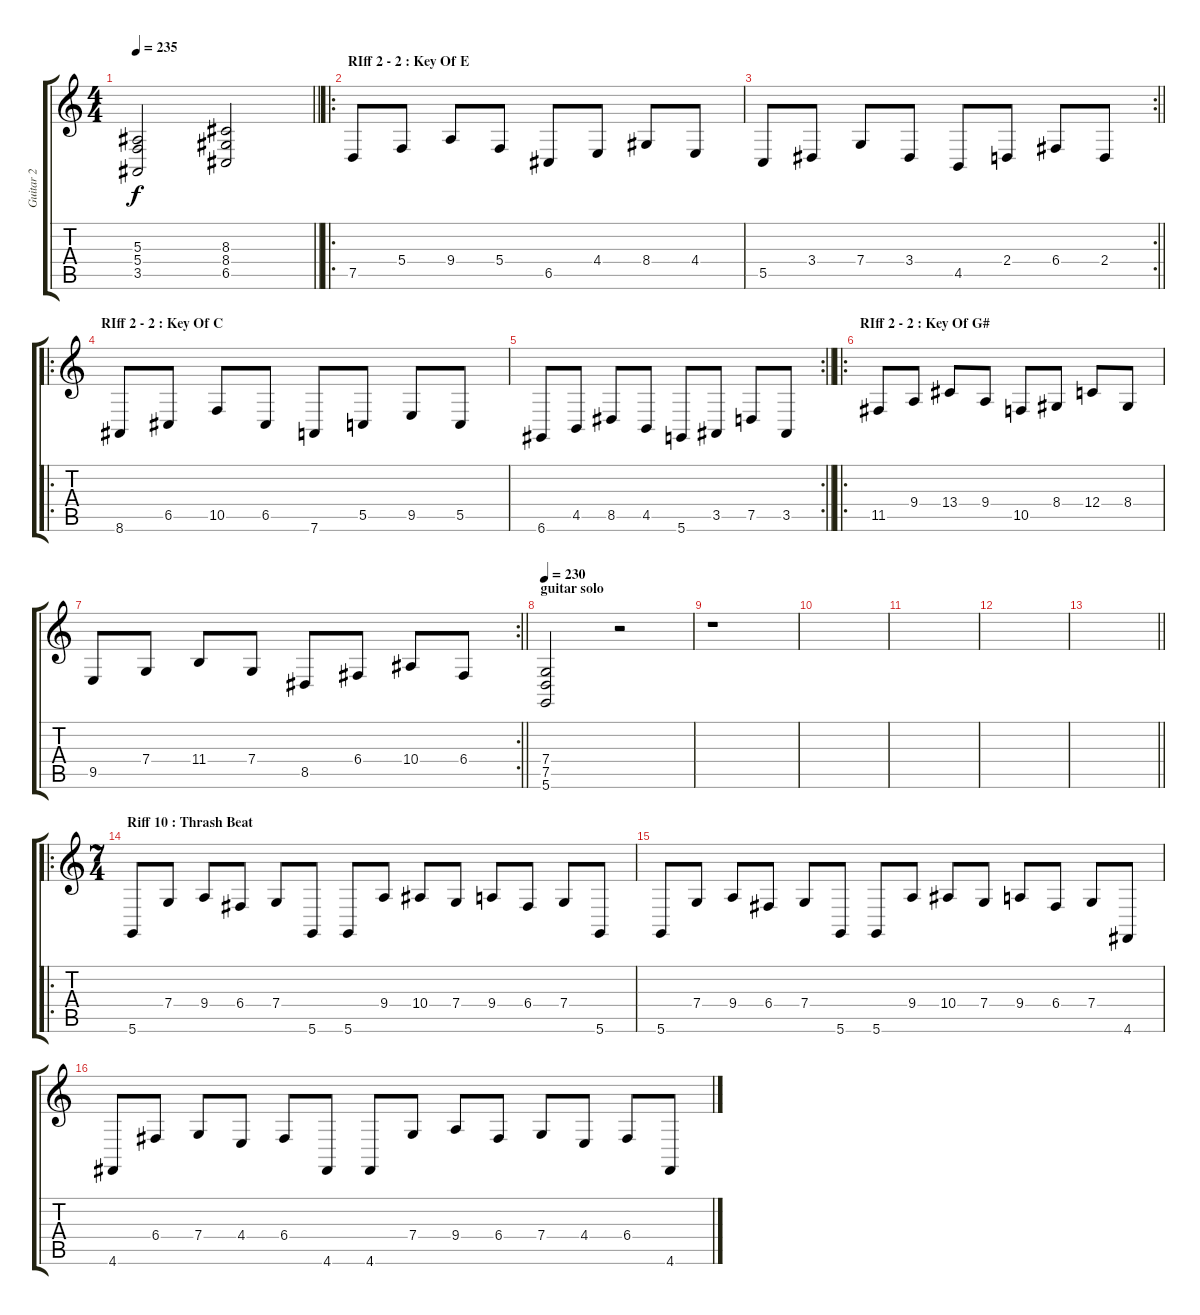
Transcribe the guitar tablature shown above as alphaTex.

\track ("Guitar 2" "Guitar 2") {instrument electricgrandpiano}
\staff {score tabs}
\tuning (D4 A3 F3 C3 G2 D2) {hide}
\ts (4 4)
\tempo 235
\clef g2
\barLineRight lightlight
\ks c
(5.3 5.4 3.5).2{dy f} (8.3 8.4 6.5).2 |
\ro
\section ("" "RIff 2 - 2 : Key Of E")
7.5.8 5.4.8 9.4.8 5.4.8 6.5.8 4.4.8 8.4.8 4.4.8 |
\rc 2
\barLineRight lightlight
5.5.8 3.4.8 7.4.8 3.4.8 4.5.8 2.4.8 6.4.8 2.4.8 |
\ro
\section ("" "RIff 2 - 2 : Key Of C")
8.6.8 6.5.8 10.5.8 6.5.8 7.6.8 5.5.8 9.5.8 5.5.8 |
\rc 2
\barLineRight lightlight
6.6.8 4.5.8 8.5.8 4.5.8 5.6.8 3.5.8 7.5.8 3.5.8 |
\ro
\section ("" "RIff 2 - 2 : Key Of G#")
11.5.8 9.4.8 13.4.8 9.4.8 10.5.8 8.4.8 12.4.8 8.4.8 |
\rc 2
\barLineRight lightlight
9.5.8 7.4.8 11.4.8 7.4.8 8.5.8 6.4.8 10.4.8 6.4.8 |
\section ("" "guitar solo")
\tempo 230
(7.4 7.5 5.6).2 r.2 |
r.1 |
|
|
|
\barLineRight lightlight
|
\ro
\ts (7 4)
\section ("" "Riff 10 : Thrash Beat")
5.6.8 7.4.8 9.4.8 6.4.8 7.4.8 5.6.8 5.6.8 9.4.8 10.4.8 7.4.8 9.4.8 6.4.8 7.4.8 5.6.8 |
5.6.8 7.4.8 9.4.8 6.4.8 7.4.8 5.6.8 5.6.8 9.4.8 10.4.8 7.4.8 9.4.8 6.4.8 7.4.8 4.6.8 |
4.6.8 6.4.8 7.4.8 4.4.8 6.4.8 4.6.8 4.6.8 7.4.8 9.4.8 6.4.8 7.4.8 4.4.8 6.4.8 4.6.8
